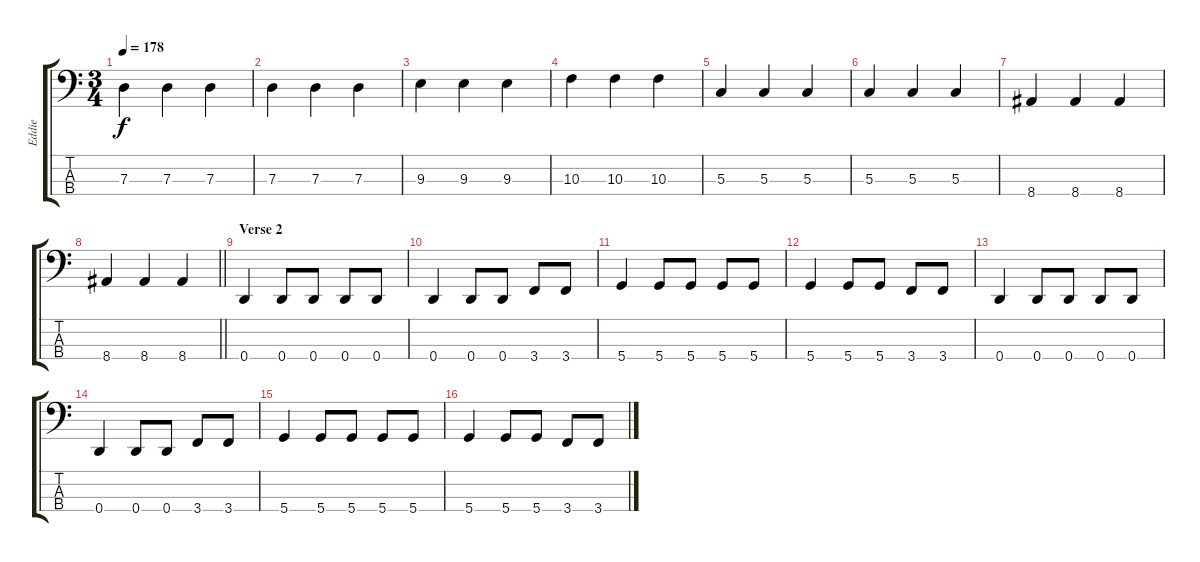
\track ("Eddie" "Eddie") {instrument electricbassfinger}
\staff {score tabs}
\tuning (F2 C2 G1 D1) {hide}
\ts (3 4)
\tempo 178
\clef f4
\ks c
7.3.4{dy f} 7.3.4 7.3.4 |
7.3.4 7.3.4 7.3.4 |
9.3.4 9.3.4 9.3.4 |
10.3.4 10.3.4 10.3.4 |
5.3.4 5.3.4 5.3.4 |
5.3.4 5.3.4 5.3.4 |
8.4.4 8.4.4 8.4.4 |
\barLineRight lightlight
8.4.4 8.4.4 8.4.4 |
\section ("" "Verse 2")
0.4.4 0.4.8 0.4.8 0.4.8 0.4.8 |
0.4.4 0.4.8 0.4.8 3.4.8 3.4.8 |
5.4.4 5.4.8 5.4.8 5.4.8 5.4.8 |
5.4.4 5.4.8 5.4.8 3.4.8 3.4.8 |
0.4.4 0.4.8 0.4.8 0.4.8 0.4.8 |
0.4.4 0.4.8 0.4.8 3.4.8 3.4.8 |
5.4.4 5.4.8 5.4.8 5.4.8 5.4.8 |
5.4.4 5.4.8 5.4.8 3.4.8 3.4.8
